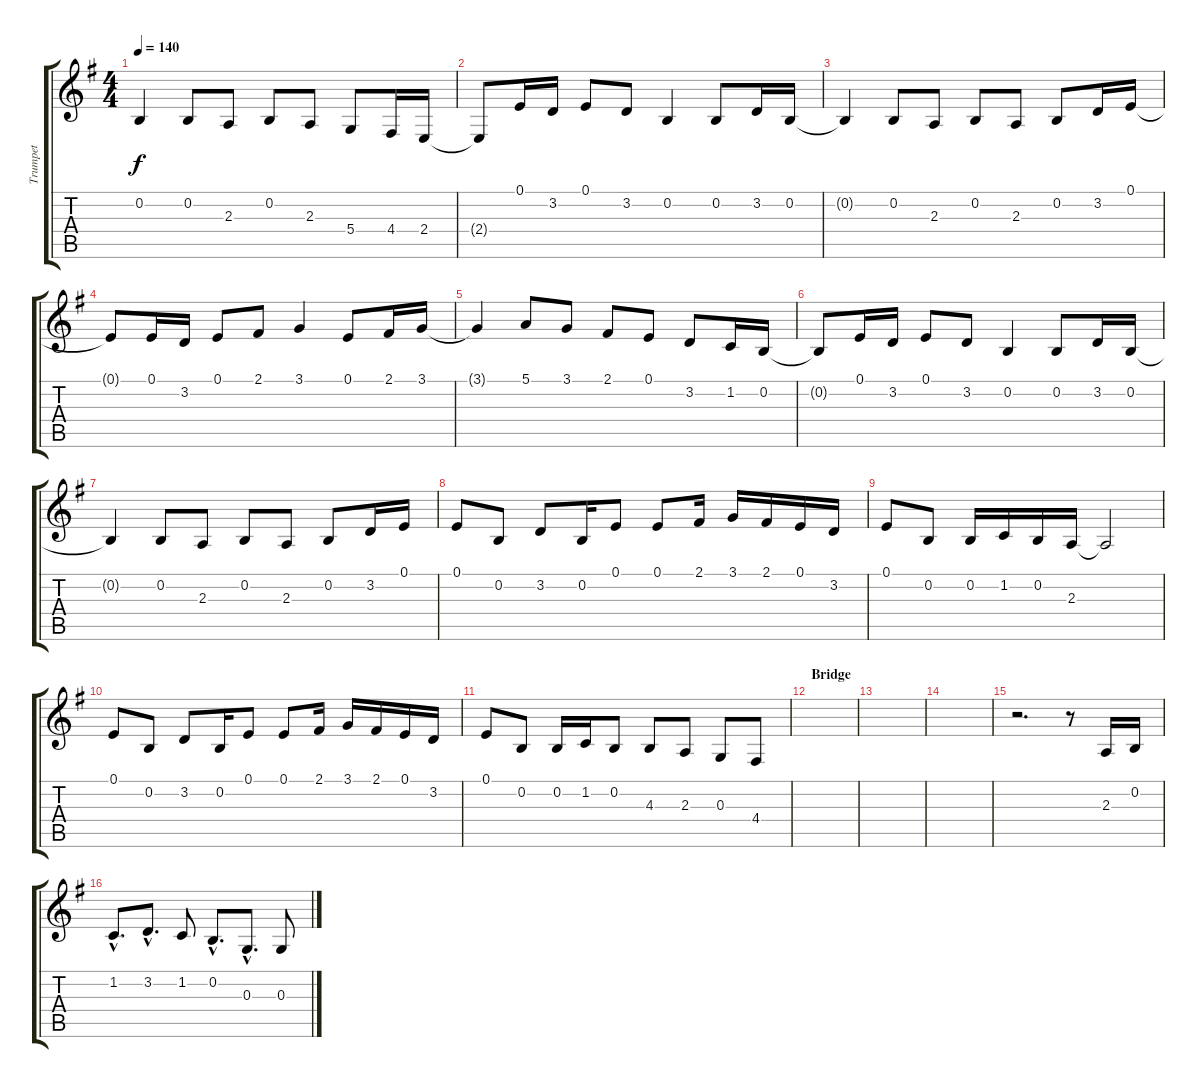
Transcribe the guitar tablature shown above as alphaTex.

\track ("Trumpet" "Trumpet") {instrument trumpet}
\staff {score tabs}
\tuning (E4 B3 G3 D3 A2 E2) {hide}
\ts (4 4)
\tempo 140
\clef g2
\ks g
0.2{t}.4{dy f} 0.2.8 2.3.8 0.2.8 2.3.8 5.4.8 4.4.16 2.4.16 |
2.4{t}.8 0.1.16 3.2.16 0.1.8 3.2.8 0.2.4 0.2.8 3.2.16 0.2.16 |
0.2{t}.4 0.2.8 2.3.8 0.2.8 2.3.8 0.2.8 3.2.16 0.1.16 |
0.1{t}.8 0.1.16 3.2.16 0.1.8 2.1.8 3.1.4 0.1.8 2.1.16 3.1.16 |
3.1{t}.4 5.1.8 3.1.8 2.1.8 0.1.8 3.2.8 1.2.16 0.2.16 |
0.2{t}.8 0.1.16 3.2.16 0.1.8 3.2.8 0.2.4 0.2.8 3.2.16 0.2.16 |
0.2{t}.4 0.2.8 2.3.8 0.2.8 2.3.8 0.2.8 3.2.16 0.1.16 |
0.1.8 0.2.8 3.2.8 0.2.16 0.1.8 0.1.8 2.1.16 3.1.16 2.1.16 0.1.16 3.2.16 |
0.1.8 0.2.8 0.2.16 1.2.16 0.2.16 2.3.16 2.3{t}.2 |
0.1.8 0.2.8 3.2.8 0.2.16 0.1.8 0.1.8 2.1.16 3.1.16 2.1.16 0.1.16 3.2.16 |
0.1.8 0.2.8 0.2.16 1.2.16 0.2.8 4.3.8 2.3.8 0.3.8 4.4.8 |
\section ("" "Bridge")
|
|
|
r.2{d} r.8 2.3.16 0.2.16 |
1.2{hac}.8{d} 3.2{hac}.8{d} 1.2.8 0.2{hac}.8{d} 0.3{hac}.8{d} 0.3.8
